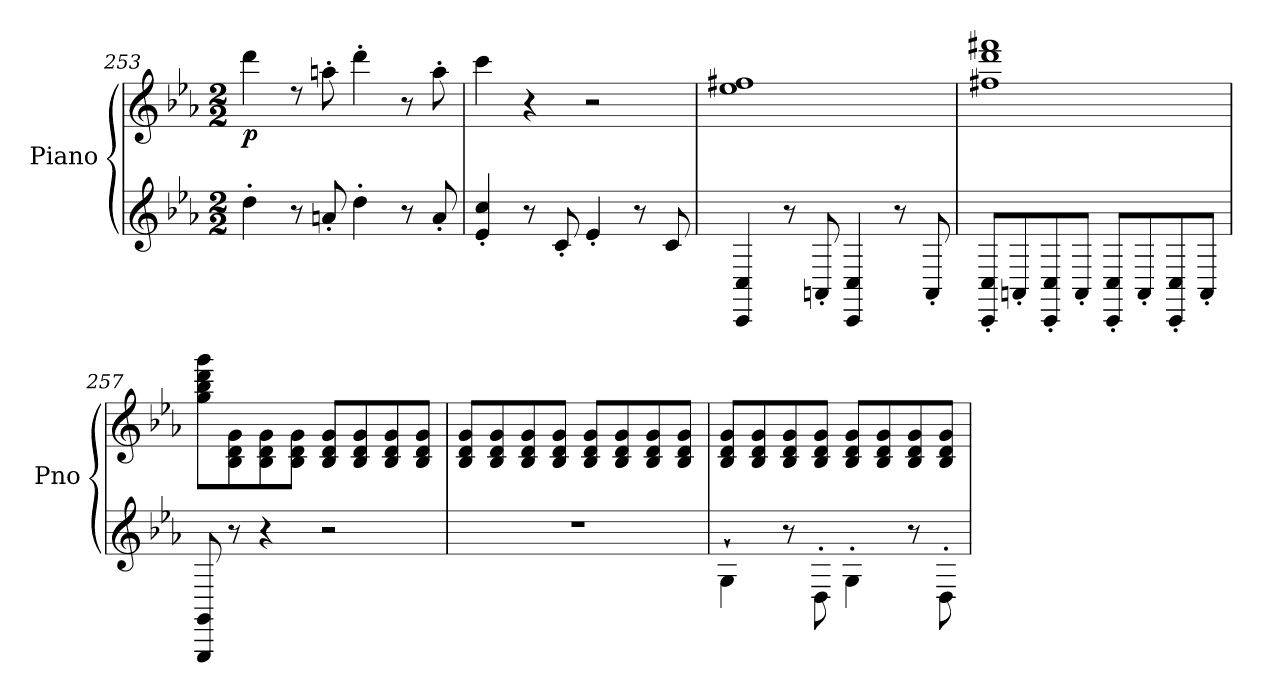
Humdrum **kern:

**kern	**kern	**dynam
*part1	*part1	*part1
*staff2	*staff1	*staff1/2
*I"Piano	*	*
*I'Pno	*	*
*clefG2	*clefG2	*
*k[b-e-a-]	*k[b-e-a-]	*
*M2/2	*M2/2	*
=253	=253	=253
!	!	!LO:DY:b
4dd'\	4ddd\	p
8r	8rdd	.
8an'/	8aan'\	.
4dd'\	4ddd'\	.
8r	8r	.
8a'/	8aa'\	.
=254	=254	=254
4e-/' 4cc/'	4ccc\	.
8r	4r	.
8c'/	.	.
4e-'/	2r	.
8r	.	.
8c/	.	.
=255	=255	=255
4CC/ 4C/	1ee- 1ff#X	.
8r	.	.
8AAn'/	.	.
4CC/ 4C/	.	.
8r	.	.
8AA'/	.	.
=256	=256	=256
*	*^	*
8CC/' 8C/'L	1ddd 1fff#X	1ff#X	.
8AAn'/	.	.	.
8CC/' 8C/'	.	.	.
8AA'/J	.	.	.
8CC/' 8C/'L	.	.	.
8AA'/	.	.	.
8CC/' 8C/'	.	.	.
8AA'/J	.	.	.
*	*v	*v	*
!!LO:LB:g=z
=257	=257	=257
8GGG/ 8GG/	8gg\ 8bb-\ 8ddd\ 8ggg\L	.
8r	8B-\ 8d\ 8g\	.
4r	8B-\ 8d\ 8g\	.
.	8B-\ 8d\ 8g\J	.
2r	8B-/ 8d/ 8g/L	.
.	8B-/ 8d/ 8g/	.
.	8B-/ 8d/ 8g/	.
.	8B-/ 8d/ 8g/J	.
=258	=258	=258
1r	8B-/ 8d/ 8g/L	.
.	8B-/ 8d/ 8g/	.
.	8B-/ 8d/ 8g/	.
.	8B-/ 8d/ 8g/J	.
.	8B-/ 8d/ 8g/L	.
.	8B-/ 8d/ 8g/	.
.	8B-/ 8d/ 8g/	.
.	8B-/ 8d/ 8g/J	.
=259	=259	=259
4G''\	8B-/ 8d/ 8g/L	.
.	8B-/ 8d/ 8g/	.
8r	8B-/ 8d/ 8g/	.
8D'\	8B-/ 8d/ 8g/J	.
4G'\	8B-/ 8d/ 8g/L	.
.	8B-/ 8d/ 8g/	.
8r	8B-/ 8d/ 8g/	.
8D'\	8B-/ 8d/ 8g/J	.
=	=	=
*-	*-	*-
